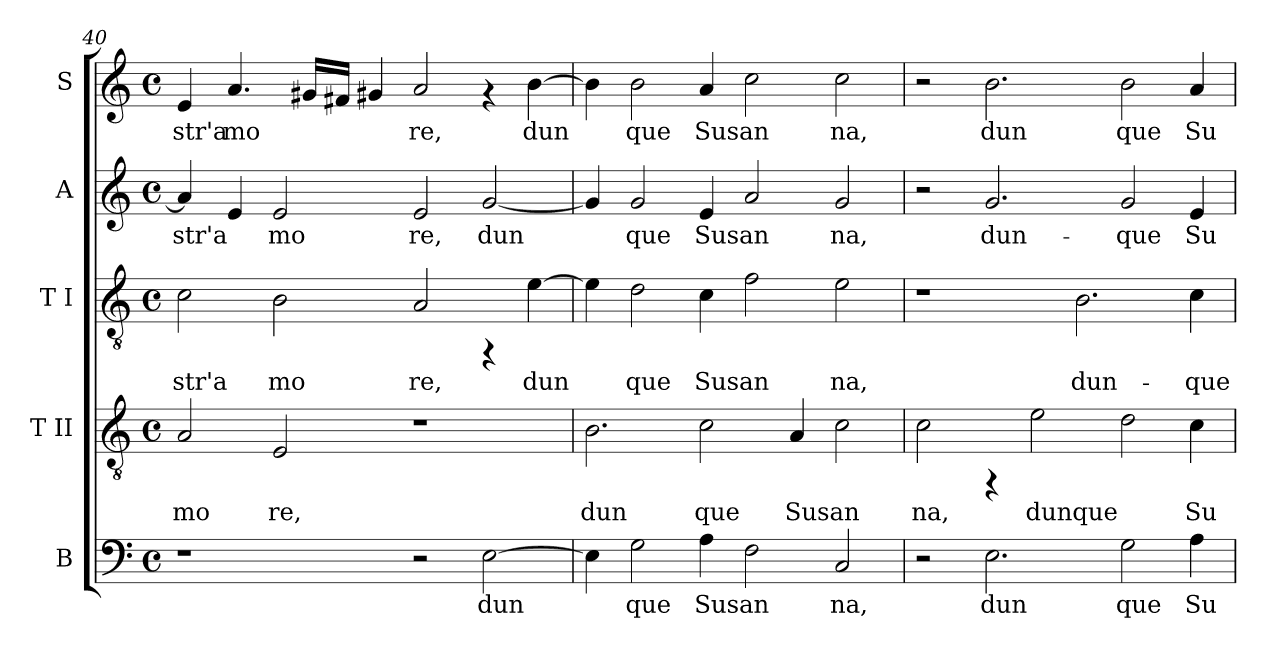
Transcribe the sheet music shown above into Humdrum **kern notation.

**kern	**text	**kern	**text	**kern	**text	**kern	**text	**kern	**text
*part5	*part5	*part4	*part4	*part3	*part3	*part2	*part2	*part1	*part1
*staff5	*staff5	*staff4	*staff4	*staff3	*staff3	*staff2	*staff2	*staff1	*staff1
*I"B	*	*I"T II	*	*I"T I	*	*I"A	*	*I"S	*
*clefF4	*	*clefGv2	*	*clefGv2	*	*clefG2	*	*clefG2	*
*k[]	*	*k[]	*	*k[]	*	*k[]	*	*k[]	*
*C:	*	*C:	*	*C:	*	*C:	*	*C:	*
*M4/4	*	*M4/4	*	*M4/4	*	*M4/4	*	*M4/4	*
*met(c)	*	*met(c)	*	*met(c)	*	*met(c)	*	*met(c)	*
=40	=40	=40	=40	=40	=40	=40	=40	=40	=40
!	!	!	!LO:LY:b:cj	!	!LO:LY:b:cj	!	!LO:LY:b:cj	!	!LO:LY:b:cj
1r	.	2A/	mo	2c\	str'a	4a/]	str'a	4e/	str'a
!	!	!	!	!	!	!	!LO:LY:b:cj	!	!LO:LY:b:cj
.	.	.	.	.	.	4e/	.	4.a/	mo
!	!	!	!LO:LY:b:cj	!	!LO:LY:b:cj	!	!LO:LY:b:cj	!	!
.	.	2E/	re,	2B\	mo	2e/	mo	.	.
!	!	!	!	!	!	!	!	!	!LO:LY:b:cj
.	.	.	.	.	.	.	.	16g#/L	.
!	!	!	!	!	!	!	!	!	!LO:LY:b:cj
.	.	.	.	.	.	.	.	16f#/J	.
!	!	!	!	!	!	!	!	!	!LO:LY:b:cj
.	.	.	.	.	.	.	.	4g#X/	.
!	!	!	!	!	!LO:LY:b:cj	!	!LO:LY:b:cj	!	!LO:LY:b:cj
2r	.	1r	.	2A/	re,	2e/	re,	2a/	re,
!	!LO:LY:b:cj	!	!	!	!	!	!LO:LY:b:cj	!	!
[<2E\	dun	.	.	4rFF	.	[<2g/	dun	4rf	.
!	!	!	!	!	!LO:LY:b:cj	!	!	!	!LO:LY:b:cj
.	.	.	.	[<4e\	dun	.	.	[<4b\	dun
!!LO:LB:g=z
=41	=41	=41	=41	=41	=41	=41	=41	=41	=41
!	!LO:LY:b:cj	!	!LO:LY:b:cj	!	!LO:LY:b:cj	!	!LO:LY:b:cj	!	!LO:LY:b:cj
4E\]	.	2.B\	dun	4e\]	.	4g/]	.	4b\]	.
!	!LO:LY:b:cj	!	!	!	!LO:LY:b:cj	!	!LO:LY:b:cj	!	!LO:LY:b:cj
2G\	que	.	.	2d\	que	2g/	que	2b\	que
!	!LO:LY:b:cj	!	!LO:LY:b:cj	!	!LO:LY:b:cj	!	!LO:LY:b:cj	!	!LO:LY:b:cj
4A\	Susan	2c\	que	4c\	Susan-	4e/	Susan-	4a/	Susan
!	!LO:LY:b:cj	!	!	!	!LO:LY:b:cj	!	!LO:LY:b:cj	!	!LO:LY:b:cj
2F\	.	.	.	2f\	--	2a/	--	2cc\	.
!	!	!	!LO:LY:b:cj	!	!	!	!	!	!
.	.	4A/	Susan	.	.	.	.	.	.
!	!LO:LY:b:cj	!	!LO:LY:b:cj	!	!LO:LY:b:cj	!	!LO:LY:b:cj	!	!LO:LY:b:cj
2C/	na,	2c\	.	2e\	-na,	2g/	-na,	2cc\	na,
=42	=42	=42	=42	=42	=42	=42	=42	=42	=42
!	!	!	!LO:LY:b:cj	!	!	!	!	!	!
2r	.	2c\	na,	1r	.	2r	.	2r	.
!	!LO:LY:b:cj	!	!	!	!	!	!LO:LY:b:cj	!	!LO:LY:b:cj
2.E\	dun	4rFF	.	.	.	2.g/	dun-	2.b\	dun
!	!	!	!LO:LY:b:cj	!	!	!	!	!	!
.	.	2e\	dunque	.	.	.	.	.	.
!	!	!	!	!	!LO:LY:b:cj	!	!	!	!
.	.	.	.	2.B\	dun-	.	.	.	.
!	!LO:LY:b:cj	!	!LO:LY:b:cj	!	!	!	!LO:LY:b:cj	!	!LO:LY:b:cj
2G\	que	2d\	.	.	.	2g/	-que	2b\	que
!	!LO:LY:b:cj	!	!LO:LY:b:cj	!	!LO:LY:b:cj	!	!LO:LY:b:cj	!	!LO:LY:b:cj
4A\	Su	4c\	Su	4c\	-que	4e/	Su-	4a/	Su
=	=	=	=	=	=	=	=	=	=
*-	*-	*-	*-	*-	*-	*-	*-	*-	*-
